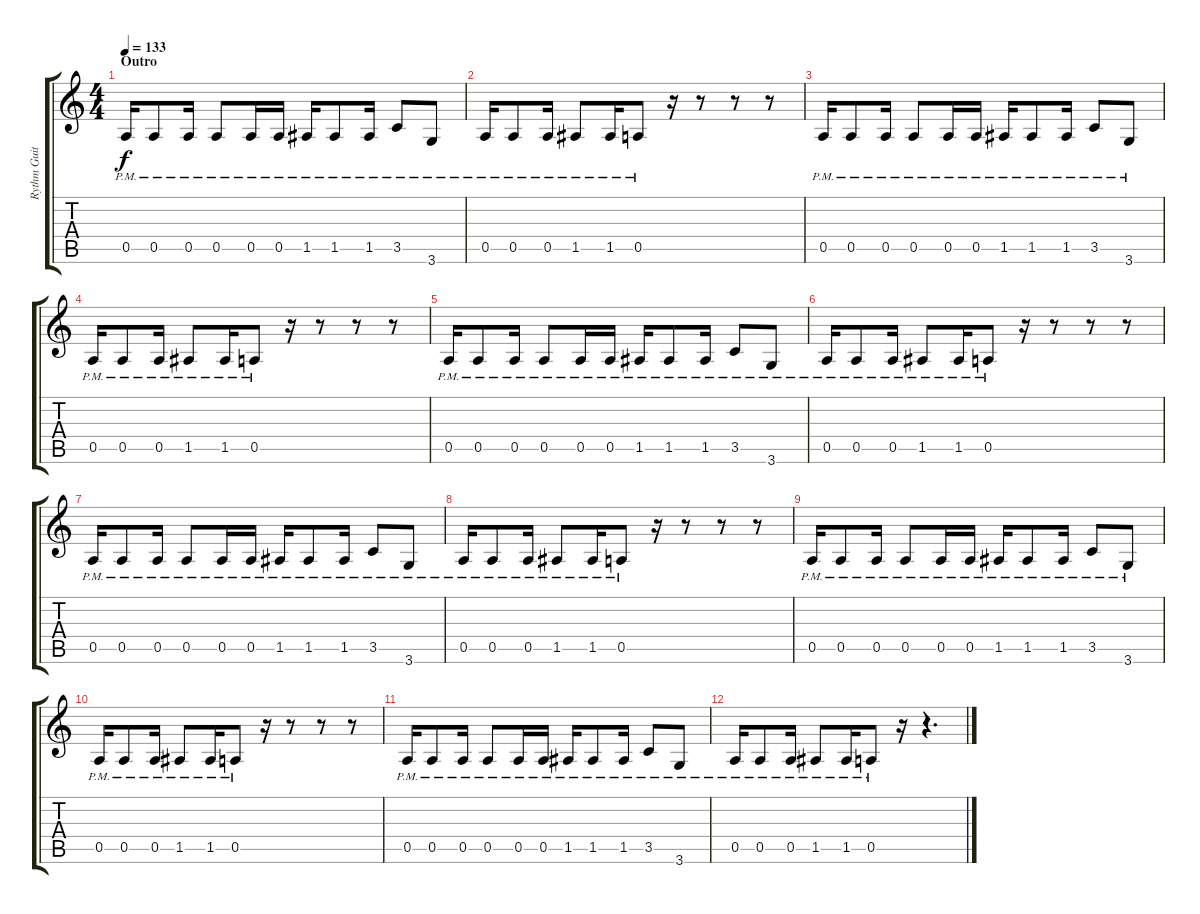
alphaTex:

\track ("Rythm Guitar" "Rythm Guit") {instrument distortionguitar}
\staff {score tabs}
\tuning (E4 B3 G3 D3 A2 E2) {hide}
\ts (4 4)
\section ("" "Outro")
\tempo 133
\clef g2
\ks c
0.5{pm}.16{dy f volume 14} 0.5{pm}.8 0.5{pm}.16 0.5{pm}.8 0.5{pm}.16 0.5{pm}.16 1.5{pm}.16 1.5{pm}.8 1.5{pm}.16 3.5{pm}.8 3.6{pm}.8 |
0.5{pm}.16 0.5{pm}.8 0.5{pm}.16 1.5{pm}.8 1.5{pm}.16 0.5{pm}.8 r.16 r.8 r.8 r.8 |
0.5{pm}.16 0.5{pm}.8 0.5{pm}.16 0.5{pm}.8 0.5{pm}.16 0.5{pm}.16 1.5{pm}.16 1.5{pm}.8 1.5{pm}.16 3.5{pm}.8 3.6{pm}.8 |
0.5{pm}.16 0.5{pm}.8 0.5{pm}.16 1.5{pm}.8 1.5{pm}.16 0.5{pm}.8 r.16 r.8 r.8 r.8 |
0.5{pm}.16 0.5{pm}.8 0.5{pm}.16 0.5{pm}.8 0.5{pm}.16 0.5{pm}.16 1.5{pm}.16 1.5{pm}.8 1.5{pm}.16 3.5{pm}.8 3.6{pm}.8 |
0.5{pm}.16 0.5{pm}.8 0.5{pm}.16 1.5{pm}.8 1.5{pm}.16 0.5{pm}.8 r.16 r.8 r.8 r.8 |
0.5{pm}.16 0.5{pm}.8 0.5{pm}.16 0.5{pm}.8 0.5{pm}.16 0.5{pm}.16 1.5{pm}.16 1.5{pm}.8 1.5{pm}.16 3.5{pm}.8 3.6{pm}.8 |
0.5{pm}.16 0.5{pm}.8 0.5{pm}.16 1.5{pm}.8 1.5{pm}.16 0.5{pm}.8 r.16 r.8 r.8 r.8 |
0.5{pm}.16 0.5{pm}.8 0.5{pm}.16 0.5{pm}.8 0.5{pm}.16 0.5{pm}.16 1.5{pm}.16 1.5{pm}.8 1.5{pm}.16 3.5{pm}.8 3.6{pm}.8 |
0.5{pm}.16 0.5{pm}.8 0.5{pm}.16 1.5{pm}.8 1.5{pm}.16 0.5{pm}.8 r.16 r.8 r.8 r.8 |
0.5{pm}.16 0.5{pm}.8 0.5{pm}.16 0.5{pm}.8 0.5{pm}.16 0.5{pm}.16 1.5{pm}.16 1.5{pm}.8 1.5{pm}.16 3.5{pm}.8 3.6{pm}.8 |
0.5{pm}.16 0.5{pm}.8 0.5{pm}.16 1.5{pm}.8 1.5{pm}.16 0.5{pm}.8 r.16 r.4{d}
